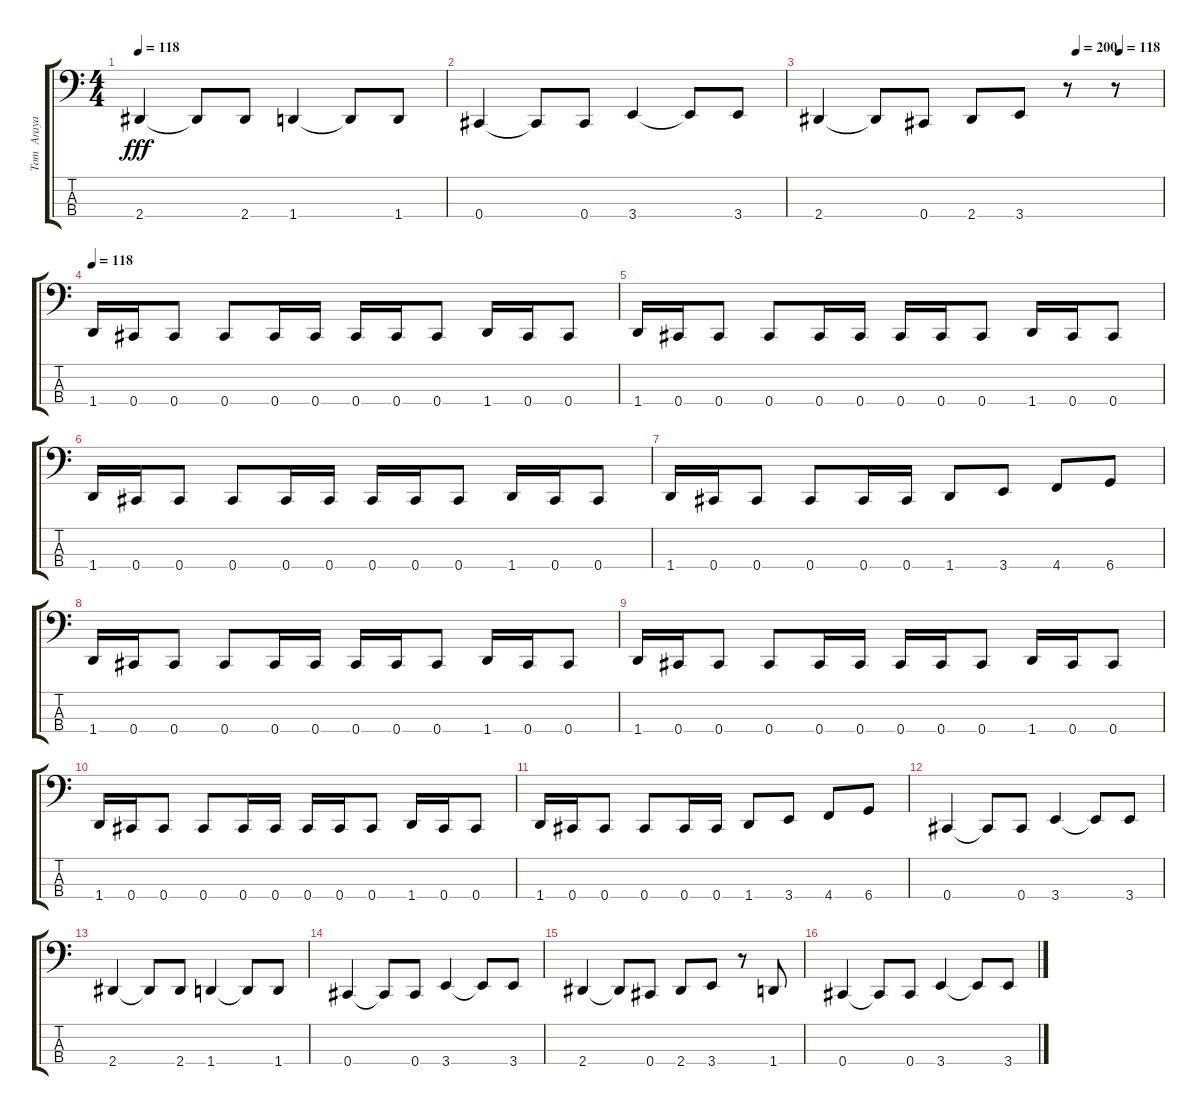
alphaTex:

\track ("Tom  Araya" "Tom  Araya") {instrument electricbassfinger}
\staff {score tabs}
\tuning (Gb2 Db2 Ab1 Db1) {hide}
\ts (4 4)
\tempo 118
\clef f4
\ks c
2.4.4{dy fff} 2.4{t}.8 2.4.8 1.4.4 1.4{t}.8 1.4.8 |
0.4.4 0.4{t}.8 0.4.8 3.4.4 3.4{t}.8 3.4.8 |
\tempo (200 0.75)
\tempo (118 0.875)
2.4.4 2.4{t}.8 0.4.8 2.4.8 3.4.8 r.8 r.8 |
\tempo 118
1.4.16{volume 15} 0.4.16 0.4.8 0.4.8 0.4.16 0.4.16 0.4.16 0.4.16 0.4.8 1.4.16 0.4.16 0.4.8 |
1.4.16{volume 15} 0.4.16 0.4.8 0.4.8 0.4.16 0.4.16 0.4.16 0.4.16 0.4.8 1.4.16 0.4.16 0.4.8 |
1.4.16{volume 15} 0.4.16 0.4.8 0.4.8 0.4.16 0.4.16 0.4.16 0.4.16 0.4.8 1.4.16 0.4.16 0.4.8 |
1.4.16 0.4.16 0.4.8 0.4.8 0.4.16 0.4.16 1.4.8 3.4.8 4.4.8 6.4.8 |
1.4.16{volume 15} 0.4.16 0.4.8 0.4.8 0.4.16 0.4.16 0.4.16 0.4.16 0.4.8 1.4.16 0.4.16 0.4.8 |
1.4.16{volume 15} 0.4.16 0.4.8 0.4.8 0.4.16 0.4.16 0.4.16 0.4.16 0.4.8 1.4.16 0.4.16 0.4.8 |
1.4.16{volume 15} 0.4.16 0.4.8 0.4.8 0.4.16 0.4.16 0.4.16 0.4.16 0.4.8 1.4.16 0.4.16 0.4.8 |
1.4.16 0.4.16 0.4.8 0.4.8 0.4.16 0.4.16 1.4.8 3.4.8 4.4.8 6.4.8 |
0.4.4{instrument electricbassfinger} 0.4{t}.8 0.4.8 3.4.4 3.4{t}.8 3.4.8 |
2.4.4 2.4{t}.8 2.4.8 1.4.4 1.4{t}.8 1.4.8 |
0.4.4 0.4{t}.8 0.4.8 3.4.4 3.4{t}.8 3.4.8 |
2.4.4 2.4{t}.8 0.4.8 2.4.8 3.4.8 r.8 1.4.8 |
0.4.4 0.4{t}.8 0.4.8 3.4.4 3.4{t}.8 3.4.8
